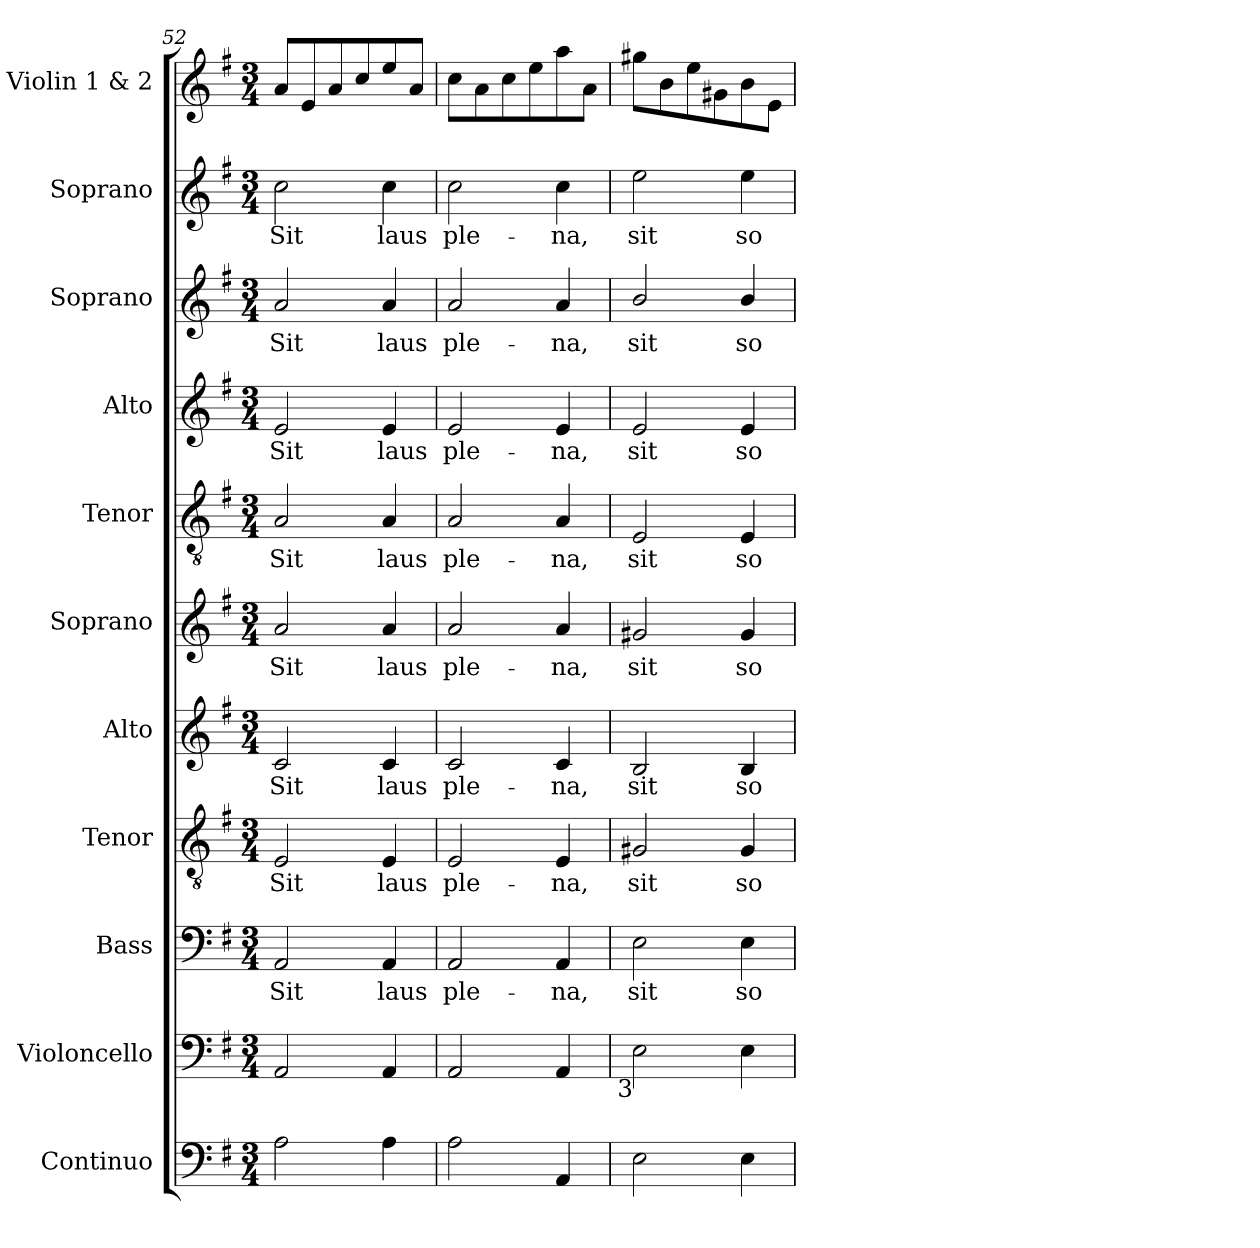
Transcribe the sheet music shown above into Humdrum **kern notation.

**kern	**kern	**kern	**text	**kern	**text	**kern	**text	**kern	**text	**kern	**text	**kern	**text	**kern	**text	**kern	**text	**kern
*part11	*part10	*part9	*part9	*part8	*part8	*part7	*part7	*part6	*part6	*part5	*part5	*part4	*part4	*part3	*part3	*part2	*part2	*part1
*staff11	*staff10	*staff9	*staff9	*staff8	*staff8	*staff7	*staff7	*staff6	*staff6	*staff5	*staff5	*staff4	*staff4	*staff3	*staff3	*staff2	*staff2	*staff1
*I"Continuo	*I"Violoncello	*I"Bass	*	*I"Tenor	*	*I"Alto	*	*I"Soprano	*	*I"Tenor	*	*I"Alto	*	*I"Soprano	*	*I"Soprano	*	*I"Violin 1 & 2
*I'Cont.	*I'Vc.	*I'B.	*	*I'T.	*	*I'A.	*	*I'S.	*	*I'T.	*	*I'A.	*	*I'S.	*	*I'S.	*	*I'Vln. 1/2
!!LO:PB:g=z
*clefF4	*clefF4	*clefF4	*	*clefGv2	*	*clefG2	*	*clefG2	*	*clefGv2	*	*clefG2	*	*clefG2	*	*clefG2	*	*clefG2
*	*	*	*	*ITrd7c12	*	*	*	*	*	*ITrd7c12	*	*	*	*	*	*	*	*
*k[f#]	*k[f#]	*k[f#]	*	*k[f#]	*	*k[f#]	*	*k[f#]	*	*k[f#]	*	*k[f#]	*	*k[f#]	*	*k[f#]	*	*k[f#]
*G:	*G:	*G:	*	*G:	*	*G:	*	*G:	*	*G:	*	*G:	*	*G:	*	*G:	*	*G:
*M3/4	*M3/4	*M3/4	*	*M3/4	*	*M3/4	*	*M3/4	*	*M3/4	*	*M3/4	*	*M3/4	*	*M3/4	*	*M3/4
=52	=52	=52	=52	=52	=52	=52	=52	=52	=52	=52	=52	=52	=52	=52	=52	=52	=52	=52
!	!	!	!LO:LY:b:color=#000000	!	!	!	!	!	!	!	!	!	!	!	!	!	!	!
!	!	!	!	!	!LO:LY:b:color=#000000	!	!	!	!	!	!	!	!	!	!	!	!	!
!	!	!	!	!	!	!	!LO:LY:b:color=#000000	!	!	!	!	!	!	!	!	!	!	!
!	!	!	!	!	!	!	!	!	!LO:LY:b:color=#000000	!	!	!	!	!	!	!	!	!
!	!	!	!	!	!	!	!	!	!	!	!LO:LY:b:color=#000000	!	!	!	!	!	!	!
!	!	!	!	!	!	!	!	!	!	!	!	!	!LO:LY:b:color=#000000	!	!	!	!	!
!	!	!	!	!	!	!	!	!	!	!	!	!	!	!	!LO:LY:b:color=#000000	!	!	!
!	!	!	!	!	!	!	!	!	!	!	!	!	!	!	!	!	!LO:LY:b:color=#000000	!
2Ai\	2AAi/	2AAi/	Sit	2EEi/	Sit	2ci/	Sit	2ai/	Sit	2AAi/	Sit	2ei/	Sit	2ai/	Sit	2cci\	Sit	8ai/L
.	.	.	.	.	.	.	.	.	.	.	.	.	.	.	.	.	.	8ei/
.	.	.	.	.	.	.	.	.	.	.	.	.	.	.	.	.	.	8ai/
.	.	.	.	.	.	.	.	.	.	.	.	.	.	.	.	.	.	8cci/
!	!	!	!LO:LY:b:color=#000000	!	!	!	!	!	!	!	!	!	!	!	!	!	!	!
!	!	!	!	!	!LO:LY:b:color=#000000	!	!	!	!	!	!	!	!	!	!	!	!	!
!	!	!	!	!	!	!	!LO:LY:b:color=#000000	!	!	!	!	!	!	!	!	!	!	!
!	!	!	!	!	!	!	!	!	!LO:LY:b:color=#000000	!	!	!	!	!	!	!	!	!
!	!	!	!	!	!	!	!	!	!	!	!LO:LY:b:color=#000000	!	!	!	!	!	!	!
!	!	!	!	!	!	!	!	!	!	!	!	!	!LO:LY:b:color=#000000	!	!	!	!	!
!	!	!	!	!	!	!	!	!	!	!	!	!	!	!	!LO:LY:b:color=#000000	!	!	!
!	!	!	!	!	!	!	!	!	!	!	!	!	!	!	!	!	!LO:LY:b:color=#000000	!
4Ai\	4AAi/	4AAi/	laus	4EEi/	laus	4ci/	laus	4ai/	laus	4AAi/	laus	4ei/	laus	4ai/	laus	4cci\	laus	8eei/
.	.	.	.	.	.	.	.	.	.	.	.	.	.	.	.	.	.	8ai/J
=53	=53	=53	=53	=53	=53	=53	=53	=53	=53	=53	=53	=53	=53	=53	=53	=53	=53	=53
!	!	!	!LO:LY:b:color=#000000	!	!	!	!	!	!	!	!	!	!	!	!	!	!	!
!	!	!	!	!	!LO:LY:b:color=#000000	!	!	!	!	!	!	!	!	!	!	!	!	!
!	!	!	!	!	!	!	!LO:LY:b:color=#000000	!	!	!	!	!	!	!	!	!	!	!
!	!	!	!	!	!	!	!	!	!LO:LY:b:color=#000000	!	!	!	!	!	!	!	!	!
!	!	!	!	!	!	!	!	!	!	!	!LO:LY:b:color=#000000	!	!	!	!	!	!	!
!	!	!	!	!	!	!	!	!	!	!	!	!	!LO:LY:b:color=#000000	!	!	!	!	!
!	!	!	!	!	!	!	!	!	!	!	!	!	!	!	!LO:LY:b:color=#000000	!	!	!
!	!	!	!	!	!	!	!	!	!	!	!	!	!	!	!	!	!LO:LY:b:color=#000000	!
2Ai\	2AAi/	2AAi/	ple-	2EEi/	ple-	2ci/	ple-	2ai/	ple-	2AAi/	ple-	2ei/	ple-	2ai/	ple-	2cci\	ple-	8cci\L
.	.	.	.	.	.	.	.	.	.	.	.	.	.	.	.	.	.	8ai\
.	.	.	.	.	.	.	.	.	.	.	.	.	.	.	.	.	.	8cci\
.	.	.	.	.	.	.	.	.	.	.	.	.	.	.	.	.	.	8eei\
!	!	!	!LO:LY:b:color=#000000	!	!	!	!	!	!	!	!	!	!	!	!	!	!	!
!	!	!	!	!	!LO:LY:b:color=#000000	!	!	!	!	!	!	!	!	!	!	!	!	!
!	!	!	!	!	!	!	!LO:LY:b:color=#000000	!	!	!	!	!	!	!	!	!	!	!
!	!	!	!	!	!	!	!	!	!LO:LY:b:color=#000000	!	!	!	!	!	!	!	!	!
!	!	!	!	!	!	!	!	!	!	!	!LO:LY:b:color=#000000	!	!	!	!	!	!	!
!	!	!	!	!	!	!	!	!	!	!	!	!	!LO:LY:b:color=#000000	!	!	!	!	!
!	!	!	!	!	!	!	!	!	!	!	!	!	!	!	!LO:LY:b:color=#000000	!	!	!
!	!	!	!	!	!	!	!	!	!	!	!	!	!	!	!	!	!LO:LY:b:color=#000000	!
4AAi/	4AAi/	4AAi/	-na,	4EEi/	-na,	4ci/	-na,	4ai/	-na,	4AAi/	-na,	4ei/	-na,	4ai/	-na,	4cci\	-na,	8aai\
.	.	.	.	.	.	.	.	.	.	.	.	.	.	.	.	.	.	8ai\J
=54	=54	=54	=54	=54	=54	=54	=54	=54	=54	=54	=54	=54	=54	=54	=54	=54	=54	=54
!	!	!	!LO:LY:b:color=#000000	!	!	!	!	!	!	!	!	!	!	!	!	!	!	!
!	!	!	!	!	!LO:LY:b:color=#000000	!	!	!	!	!	!	!	!	!	!	!	!	!
!	!	!	!	!	!	!	!LO:LY:b:color=#000000	!	!	!	!	!	!	!	!	!	!	!
!	!	!	!	!	!	!	!	!	!LO:LY:b:color=#000000	!	!	!	!	!	!	!	!	!
!	!	!	!	!	!	!	!	!	!	!	!LO:LY:b:color=#000000	!	!	!	!	!	!	!
!	!	!	!	!	!	!	!	!	!	!	!	!	!LO:LY:b:color=#000000	!	!	!	!	!
!	!	!	!	!	!	!	!	!	!	!	!	!	!	!	!LO:LY:b:color=#000000	!	!	!
!	!LO:TX:b:rj:t=3	!	!	!	!	!	!	!	!	!	!	!	!	!	!	!	!	!
!	!	!	!	!	!	!	!	!	!	!	!	!	!	!	!	!	!LO:LY:b:color=#000000	!
2Ei\	2Ei\	2Ei\	sit	2GG#Xi/	sit	2Bi/	sit	2g#Xi/	sit	2EEi/	sit	2ei/	sit	2bi/	sit	2eei\	sit	8gg#Xi\L
.	.	.	.	.	.	.	.	.	.	.	.	.	.	.	.	.	.	8bi\
.	.	.	.	.	.	.	.	.	.	.	.	.	.	.	.	.	.	8eei\
.	.	.	.	.	.	.	.	.	.	.	.	.	.	.	.	.	.	8g#Xi\
!	!	!	!LO:LY:b:color=#000000	!	!	!	!	!	!	!	!	!	!	!	!	!	!	!
!	!	!	!	!	!LO:LY:b:color=#000000	!	!	!	!	!	!	!	!	!	!	!	!	!
!	!	!	!	!	!	!	!LO:LY:b:color=#000000	!	!	!	!	!	!	!	!	!	!	!
!	!	!	!	!	!	!	!	!	!LO:LY:b:color=#000000	!	!	!	!	!	!	!	!	!
!	!	!	!	!	!	!	!	!	!	!	!LO:LY:b:color=#000000	!	!	!	!	!	!	!
!	!	!	!	!	!	!	!	!	!	!	!	!	!LO:LY:b:color=#000000	!	!	!	!	!
!	!	!	!	!	!	!	!	!	!	!	!	!	!	!	!LO:LY:b:color=#000000	!	!	!
!	!	!	!	!	!	!	!	!	!	!	!	!	!	!	!	!	!LO:LY:b:color=#000000	!
4Ei\	4Ei\	4Ei\	so-	4GG#i/	so-	4Bi/	so-	4g#i/	so-	4EEi/	so-	4ei/	so-	4bi/	so-	4eei\	so-	8bi\
.	.	.	.	.	.	.	.	.	.	.	.	.	.	.	.	.	.	8ei\J
=	=	=	=	=	=	=	=	=	=	=	=	=	=	=	=	=	=	=
*-	*-	*-	*-	*-	*-	*-	*-	*-	*-	*-	*-	*-	*-	*-	*-	*-	*-	*-
